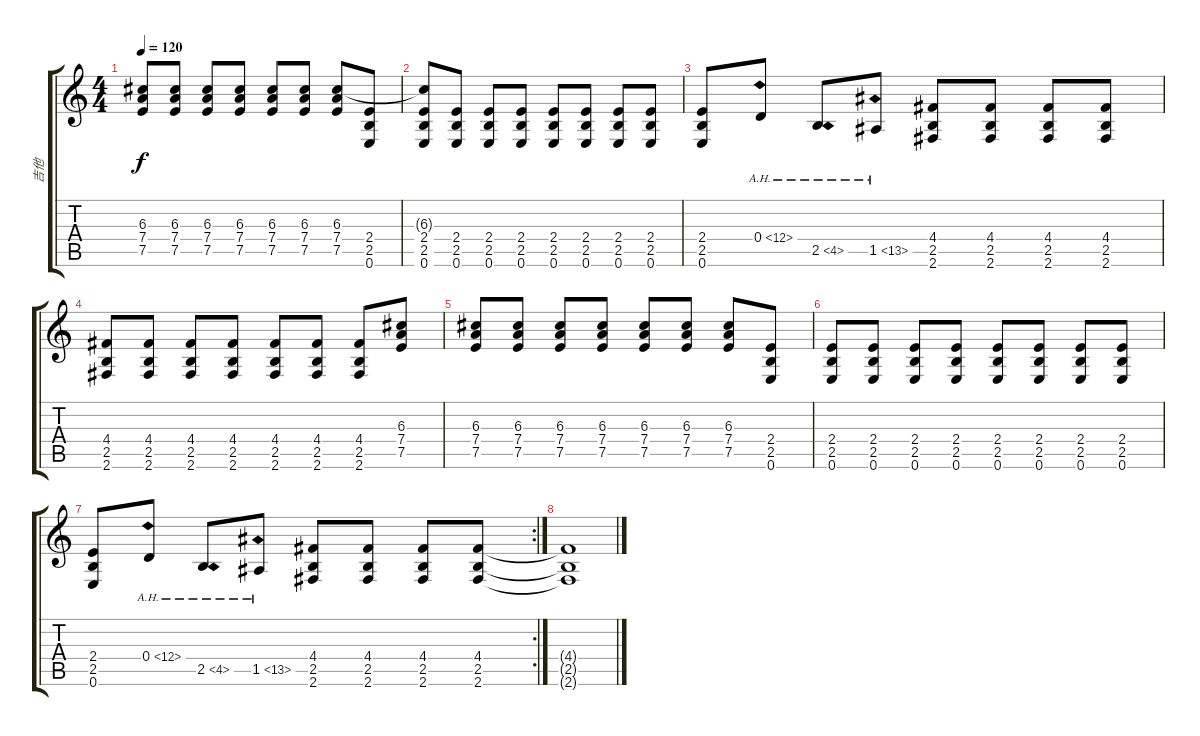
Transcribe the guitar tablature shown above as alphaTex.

\track ("吉他" "吉他") {instrument overdrivenguitar}
\staff {score tabs}
\tuning (E4 B3 G3 D3 A2 E2) {hide}
\ts (4 4)
\tempo 120
\clef g2
\ks c
(6.3 7.4 7.5).8{dy f} (6.3 7.4 7.5).8 (6.3 7.4 7.5).8 (6.3 7.4 7.5).8 (6.3 7.4 7.5).8 (6.3 7.4 7.5).8 (6.3 7.4 7.5).8 (2.4 2.5 0.6).8 |
(6.3{t} 2.4 2.5 0.6).8 (2.4 2.5 0.6).8 (2.4 2.5 0.6).8 (2.4 2.5 0.6).8 (2.4 2.5 0.6).8 (2.4 2.5 0.6).8 (2.4 2.5 0.6).8 (2.4 2.5 0.6).8 |
(2.4 2.5 0.6).8 0.4{ah 12}.8 2.5{ah 2}.8 1.5{ah 12}.8 (4.4 2.5 2.6).8 (4.4 2.5 2.6).8 (4.4 2.5 2.6).8 (4.4 2.5 2.6).8 |
(4.4 2.5 2.6).8 (4.4 2.5 2.6).8 (4.4 2.5 2.6).8 (4.4 2.5 2.6).8 (4.4 2.5 2.6).8 (4.4 2.5 2.6).8 (4.4 2.5 2.6).8 (6.3 7.4 7.5).8 |
(6.3 7.4 7.5).8 (6.3 7.4 7.5).8 (6.3 7.4 7.5).8 (6.3 7.4 7.5).8 (6.3 7.4 7.5).8 (6.3 7.4 7.5).8 (6.3 7.4 7.5).8 (2.4 2.5 0.6).8 |
(2.4 2.5 0.6).8 (2.4 2.5 0.6).8 (2.4 2.5 0.6).8 (2.4 2.5 0.6).8 (2.4 2.5 0.6).8 (2.4 2.5 0.6).8 (2.4 2.5 0.6).8 (2.4 2.5 0.6).8 |
\rc 2
(2.4 2.5 0.6).8 0.4{ah 12}.8 2.5{ah 2}.8 1.5{ah 12}.8 (4.4 2.5 2.6).8 (4.4 2.5 2.6).8 (4.4 2.5 2.6).8 (4.4 2.5 2.6).8 |
(4.4{t} 2.5{t} 2.6{t}).1
